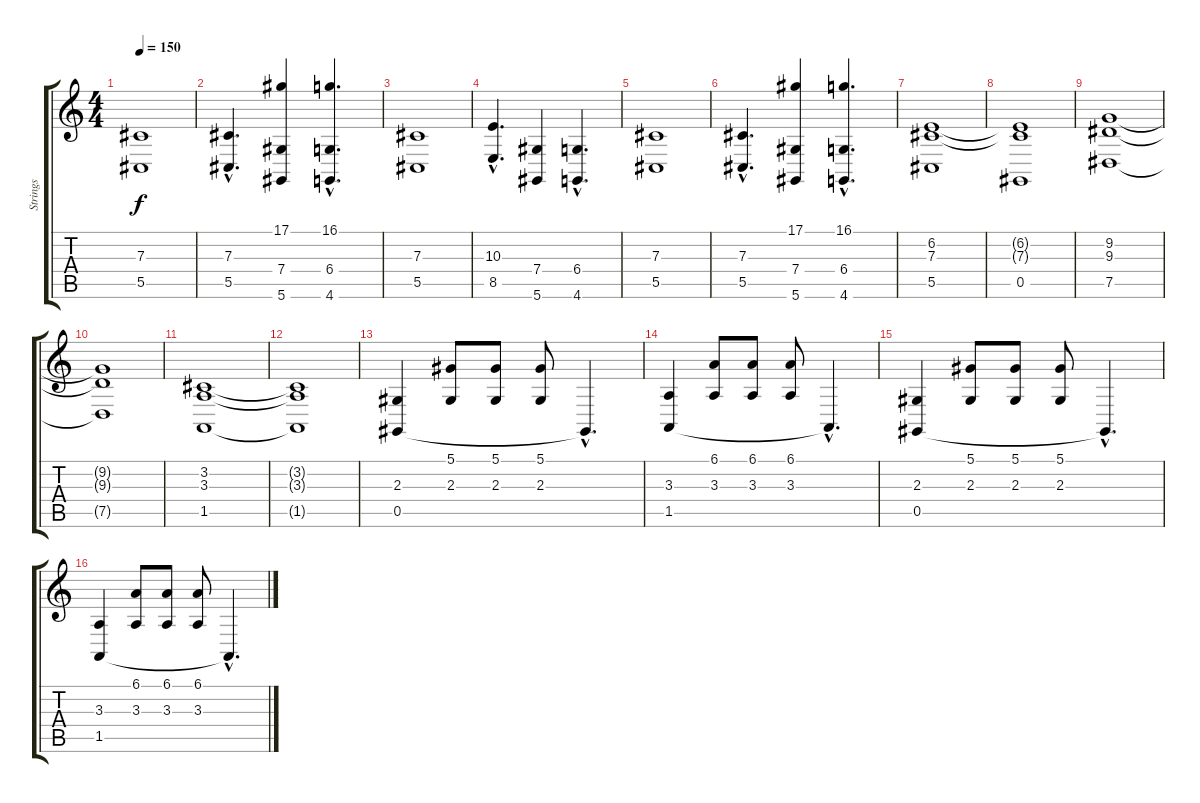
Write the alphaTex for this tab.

\track ("Strings" "Strings") {instrument stringensemble1}
\staff {score tabs}
\tuning (Eb4 Bb3 Gb3 Db3 Ab2 Eb2) {hide}
\ts (4 4)
\tempo 150
\clef g2
\ks c
(7.3 5.5).1{dy f} |
(7.3{hac} 5.5{hac}).4{d} (17.1 7.4 5.6).4 (16.1{hac} 6.4{hac} 4.6{hac}).4{d} |
(7.3 5.5).1 |
(10.3{hac} 8.5{hac}).4{d} (7.4 5.6).4 (6.4{hac} 4.6{hac}).4{d} |
(7.3 5.5).1 |
(7.3{hac} 5.5{hac}).4{d} (17.1 7.4 5.6).4 (16.1{hac} 6.4{hac} 4.6{hac}).4{d} |
(6.2 7.3 5.5).1 |
(6.2{t} 7.3{t} 0.5).1 |
(9.2 9.3 7.5).1 |
(9.2{t} 9.3{t} 7.5{t}).1 |
(3.2 3.3 1.5).1 |
(3.2{t} 3.3{t} 1.5{t}).1 |
(2.3 0.5).4 (5.1 2.3).8 (5.1 2.3).8 (5.1 2.3).8 0.5{hac t}.4{d} |
(3.3 1.5).4 (6.1 3.3).8 (6.1 3.3).8 (6.1 3.3).8 1.5{hac t}.4{d} |
(2.3 0.5).4 (5.1 2.3).8 (5.1 2.3).8 (5.1 2.3).8 0.5{hac t}.4{d} |
(3.3 1.5).4 (6.1 3.3).8 (6.1 3.3).8 (6.1 3.3).8 1.5{hac t}.4{d}
